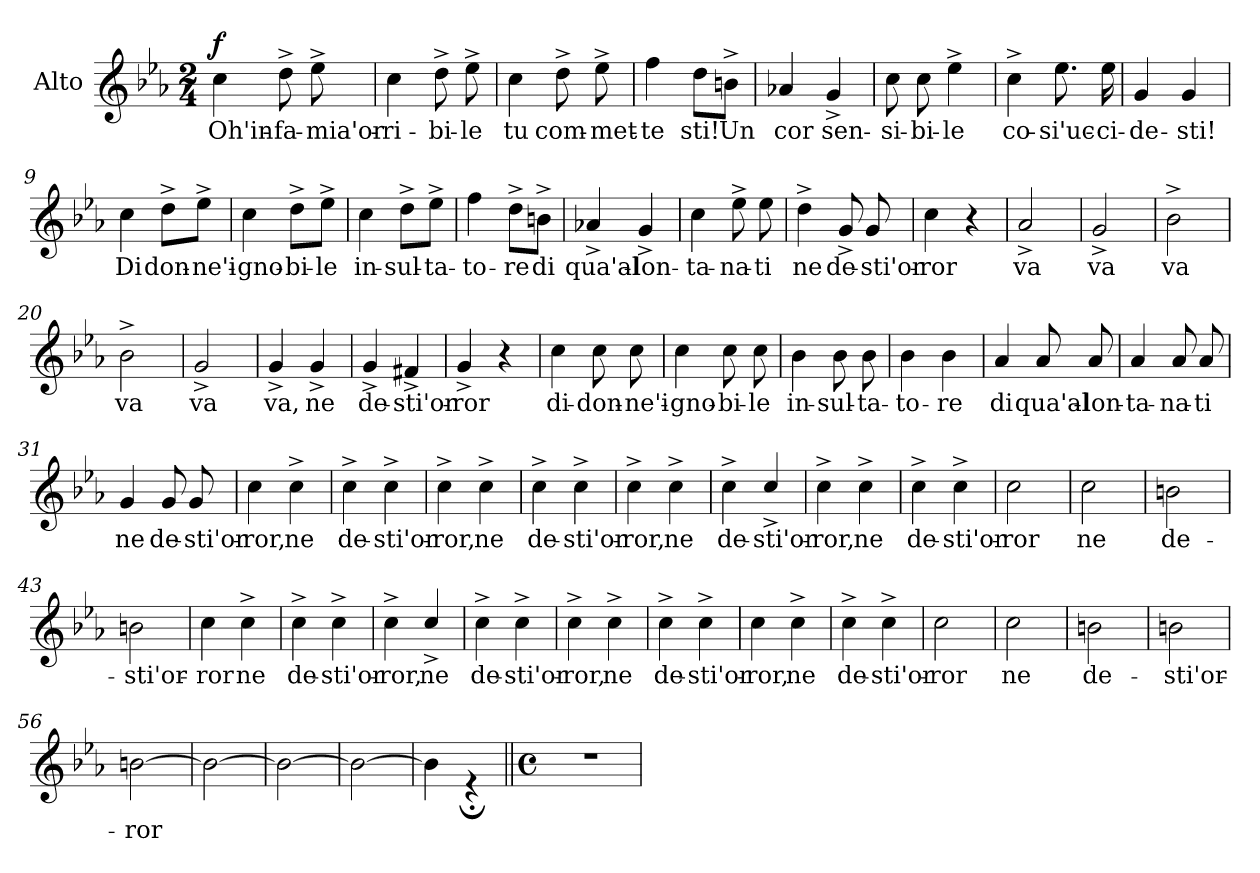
**kern	**text	**dynam
*part1	*part1	*part1
*staff1	*staff1	*staff1
*I"Alto	*	*
*I'A	*	*
*clefG2	*	*
*k[b-e-a-]	*	*
*E-:	*	*
*M2/4	*	*
=1	=1	=1
!	!	!LO:DY:b
4cc\	Oh'in-	f
8dd^\	-fa-	.
8ee-^\	-mia'or-	.
=2	=2	=2
4cc\	-ri-	.
8dd^\	-bi-	.
8ee-^\	-le	.
=3	=3	=3
4cc\	tu	.
8dd^\	com-	.
8ee-^\	-met-	.
=4	=4	=4
4ff\	-te	.
8dd\L	sti!	.
8bn^\J	Un	.
=5	=5	=5
4a-X/	cor	.
4g^/	sen-	.
=6	=6	=6
8cc\	-si-	.
8cc\	-bi-	.
4ee-^\	-le	.
!!LO:PB:g=z
=7	=7	=7
4cc^\	co-	.
8.ee-\	-si'uc-	.
16ee-\	-ci-	.
=8	=8	=8
4g/	-de-	.
4g/	-sti!	.
=9	=9	=9
4cc\	Di	.
8dd^\L	don-	.
8ee-^\J	-ne'i-	.
=10	=10	=10
4cc\	-gno-	.
8dd^\L	-bi-	.
8ee-^\J	-le	.
=11	=11	=11
4cc\	in-	.
8dd^\L	-sul-	.
8ee-^\J	-ta-	.
=12	=12	=12
4ff\	-to-	.
8dd^\L	-re	.
8bn^\J	di	.
=13	=13	=13
4a-X^/	qua'al-	.
4g^/	-lon-	.
!!LO:PB:g=z
=14	=14	=14
4cc\	-ta-	.
8ee-^\	-na-	.
8ee-\	-ti	.
=15	=15	=15
4dd^\	ne	.
8g^/	de-	.
8g/	-sti'or-	.
=16	=16	=16
4cc\	-ror	.
4r	.	.
=17	=17	=17
2a-^/	va	.
=18	=18	=18
2g^/	va	.
=19	=19	=19
2b-^\	va	.
=20	=20	=20
2b-^\	va	.
=21	=21	=21
2g^/	va	.
=22	=22	=22
4g^/	va,	.
4g^/	ne	.
=23	=23	=23
4g^/	de-	.
4f#X^/	-sti'or-	.
=24	=24	=24
4g^/	-ror	.
4r	.	.
!!LO:PB:g=z
=25	=25	=25
4cc\	di-	.
8cc\	-don-	.
8cc\	-ne'i-	.
=26	=26	=26
4cc\	-gno-	.
8cc\	-bi-	.
8cc\	-le	.
=27	=27	=27
4b-\	in-	.
8b-\	-sul-	.
8b-\	-ta-	.
=28	=28	=28
4b-\	-to-	.
4b-\	-re	.
=29	=29	=29
4a-/	di	.
8a-/	qua'al-	.
8a-/	-lon-	.
=30	=30	=30
4a-/	-ta-	.
8a-/	-na-	.
8a-/	-ti	.
=31	=31	=31
4g/	ne	.
8g/	de-	.
8g/	-sti'or-	.
!!LO:PB:g=z
=32	=32	=32
4cc\	-ror,	.
4cc^\	ne	.
=33	=33	=33
4cc^\	de-	.
4cc^\	-sti'or-	.
=34	=34	=34
4cc^\	-ror,	.
4cc^\	ne	.
=35	=35	=35
4cc^\	de-	.
4cc^\	-sti'or-	.
=36	=36	=36
4cc^\	-ror,	.
4cc^\	ne	.
=37	=37	=37
4cc^\	de-	.
4cc^/	-sti'or-	.
=38	=38	=38
4cc^\	-ror,	.
4cc^\	ne	.
=39	=39	=39
4cc^\	de-	.
4cc^\	-sti'or-	.
!!LO:PB:g=z
=40	=40	=40
2cc\	-ror	.
=41	=41	=41
2cc\	ne	.
=42	=42	=42
2bn\	de-	.
=43	=43	=43
2bn\	-sti'or-	.
=44	=44	=44
4cc\	-ror	.
4cc^\	ne	.
=45	=45	=45
4cc^\	de-	.
4cc^\	-sti'or-	.
=46	=46	=46
4cc^\	-ror,	.
4cc^/	ne	.
=47	=47	=47
4cc^\	de-	.
4cc^\	-sti'or-	.
=48	=48	=48
4cc^\	-ror,	.
4cc^\	ne	.
!!LO:PB:g=z
=49	=49	=49
4cc^\	de-	.
4cc^\	-sti'or-	.
=50	=50	=50
4cc\	-ror,	.
4cc^\	ne	.
=51	=51	=51
4cc^\	de-	.
4cc^\	-sti'or-	.
=52	=52	=52
2cc\	-ror	.
=53	=53	=53
2cc\	ne	.
=54	=54	=54
2bn\	de-	.
=55	=55	=55
2bn\	-sti'or-	.
=56	=56	=56
[2bn\	-ror	.
=57	=57	=57
2b\_	.	.
!!LO:PB:g=z
=58	=58	=58
2b\_	.	.
=59	=59	=59
2b\_	.	.
=60	=60	=60
*^	*	*
2ryy	4b\]	.	.
.	4r;<	.	.
*v	*v	*	*
!!LO:LB:g=z
=61||	=61||	=61||
*M4/4	*	*
*met(c)	*	*
1r	.	.
=	=	=
*-	*-	*-
